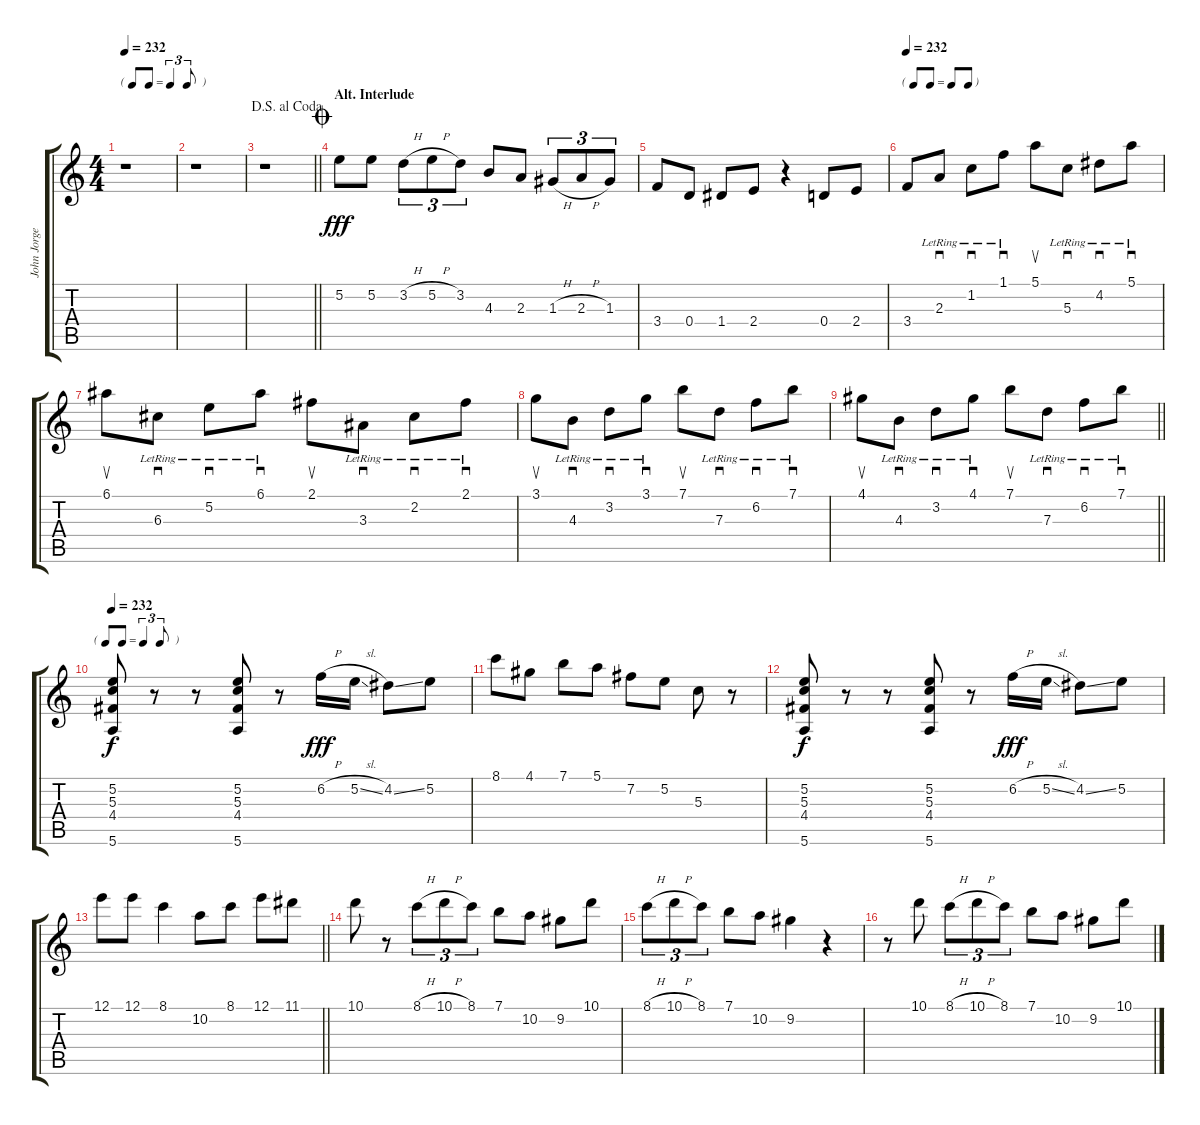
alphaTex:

\track ("John Jorgenson - Lead" "John Jorge") {instrument acousticguitarsteel}
\staff {score tabs}
\tuning (E4 B3 G3 D3 A2 E2) {hide}
\ts (4 4)
\tf triplet8th
\tempo 232
\clef g2
\ks c
r.1{dy ff} |
r.1 |
\jump dalsegnoalcoda
\barLineRight lightlight
r.1 |
\section ("" "Alt. Interlude")
\jump coda
5.2.8{dy fff} 5.2.8 3.2{h}.8{tu (3 2)} 5.2{h}.8{tu (3 2)} 3.2.8{tu (3 2)} 4.3.8 2.3.8 1.3{h}.8{tu (3 2)} 2.3{h}.8{tu (3 2)} 1.3.8{tu (3 2)} |
3.4.8 0.4.8 1.4.8 2.4.8 r.4 0.4.8 2.4.8 |
\tf none
\tempo 232
3.4.8 2.3{lr}.8{sd} 1.2{lr}.8{sd} 1.1{lr}.8{sd} 5.1.8{su} 5.3{lr}.8{sd} 4.2{lr}.8{sd} 5.1{lr}.8{sd} |
6.1.8{su} 6.3{lr}.8{sd} 5.2{lr}.8{sd} 6.1{lr}.8{sd} 2.1.8{su} 3.3{lr}.8{sd} 2.2{lr}.8{sd} 2.1{lr}.8{sd} |
3.1.8{su} 4.3{lr}.8{sd} 3.2{lr}.8{sd} 3.1{lr}.8{sd} 7.1.8{su} 7.3{lr}.8{sd} 6.2{lr}.8{sd} 7.1{lr}.8{sd} |
\barLineRight lightlight
4.1.8{su} 4.3{lr}.8{sd} 3.2{lr}.8{sd} 4.1{lr}.8{sd} 7.1.8{su} 7.3{lr}.8{sd} 6.2{lr}.8{sd} 7.1{lr}.8{sd} |
\tf triplet8th
\tempo 232
(5.2 5.3 4.4 5.6).8{dy f} r.8 r.8 (5.2 5.3 4.4 5.6).8 r.8 6.2{h}.16{dy fff} 5.2{sl}.16 4.2{ss}.8 5.2.8 |
8.1.8 4.1.8 7.1.8 5.1.8 7.2.8 5.2.8 5.3.8 r.8 |
(5.2 5.3 4.4 5.6).8{dy f} r.8 r.8 (5.2 5.3 4.4 5.6).8 r.8 6.2{h}.16{dy fff} 5.2{sl}.16 4.2{ss}.8 5.2.8 |
\barLineRight lightlight
12.1.8 12.1.8 8.1.4 10.2.8 8.1.8 12.1.8 11.1.8 |
10.1.8 r.8 8.1{h}.8{tu (3 2)} 10.1{h}.8{tu (3 2)} 8.1.8{tu (3 2)} 7.1.8 10.2.8 9.2.8 10.1.8 |
8.1{h}.8{tu (3 2)} 10.1{h}.8{tu (3 2)} 8.1.8{tu (3 2)} 7.1.8 10.2.8 9.2.4 r.4 |
r.8 10.1.8 8.1{h}.8{tu (3 2)} 10.1{h}.8{tu (3 2)} 8.1.8{tu (3 2)} 7.1.8 10.2.8 9.2.8 10.1.8
